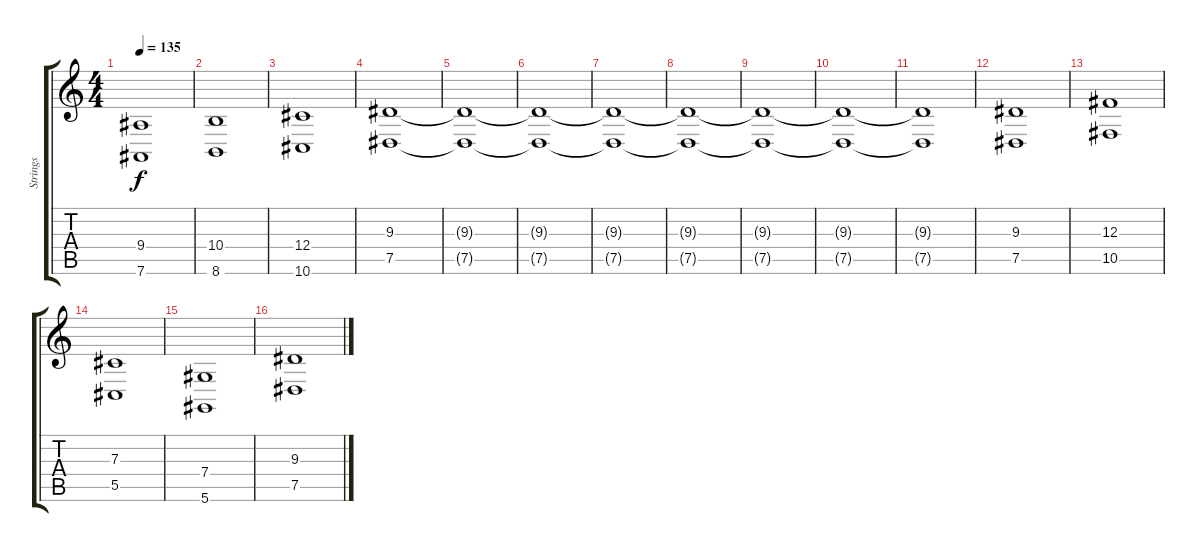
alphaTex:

\track ("Strings" "Strings") {instrument stringensemble1}
\staff {score tabs}
\tuning (Eb4 Bb3 Gb3 Db3 Ab2 Eb2) {hide}
\ts (4 4)
\tempo 135
\clef g2
\ks c
(9.4 7.6).1{dy f} |
(10.4 8.6).1 |
(12.4 10.6).1 |
(9.3 7.5).1 |
(9.3{t} 7.5{t}).1 |
(9.3{t} 7.5{t}).1 |
(9.3{t} 7.5{t}).1 |
(9.3{t} 7.5{t}).1 |
(9.3{t} 7.5{t}).1 |
(9.3{t} 7.5{t}).1 |
(9.3{t} 7.5{t}).1 |
(9.3 7.5).1 |
(12.3 10.5).1 |
(7.3 5.5).1 |
(7.4 5.6).1 |
(9.3 7.5).1
